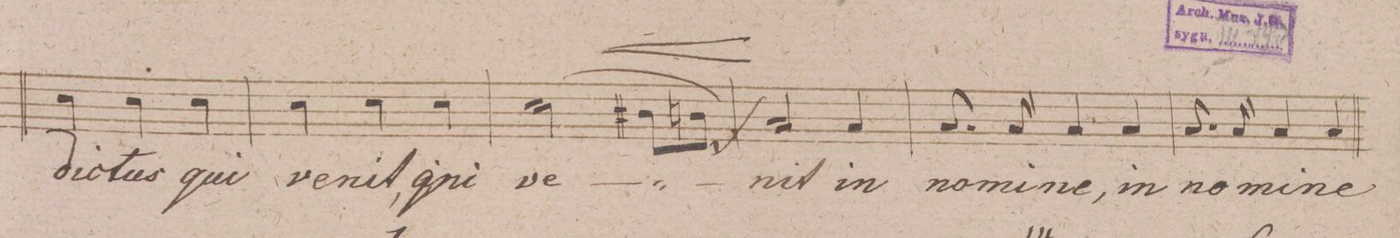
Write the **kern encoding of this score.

**kern	**text	**dynam
*I"Baſso.	*	*
*clefF4	*	*
*k[f#c#g#]	*	*
*M3/4	*	*
4E\	-dic-	.
4E\	-tus	.
4E\	qui	.
=50	=50	=50
4E\	ve-	.
4E\	-nit,	.
4E\	qui	.
=51	=51	=51
(>2E\	ve-	.
.	.	<
8D#X\L	.	.
8Dn\J)	.	.
=52	=52	=52
2C#/	-nit	[
4C#/	in	.
=53	=53	=53
8.C#/	no-	.
16C#/	-mi-	.
4C#/	-ne,	.
4C#/	in	.
=54	=54	=54
8.C#/	no-	.
16C#/	.	.
4C#/	-mi-	.
4C#/	-ne	.
=55	=55	=55
*-	*-	*-
